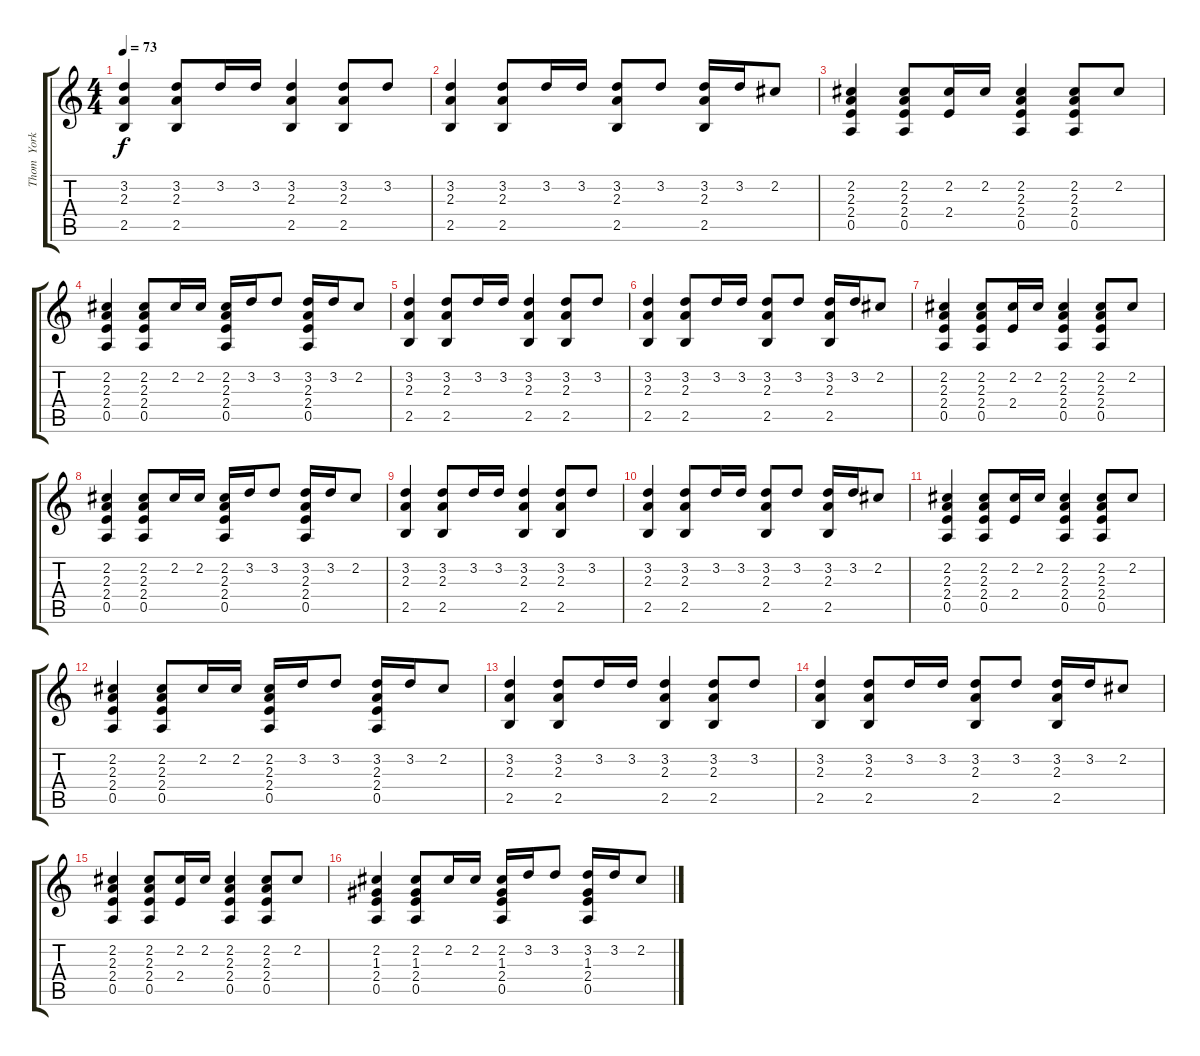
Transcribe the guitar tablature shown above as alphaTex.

\track ("Thom  Yorke - Acoustic Guitar" "Thom  York") {instrument acousticguitarsteel}
\staff {score tabs}
\tuning (E4 B3 G3 D3 A2 E2) {hide}
\ts (4 4)
\tempo 73
\clef g2
\ks c
(3.2 2.3 2.5).4{dy f} (3.2 2.3 2.5).8 3.2.16 3.2.16 (3.2 2.3 2.5).4 (3.2 2.3 2.5).8 3.2.8 |
(3.2 2.3 2.5).4 (3.2 2.3 2.5).8 3.2.16 3.2.16 (3.2 2.3 2.5).8 3.2.8 (3.2 2.3 2.5).16 3.2.16 2.2.8 |
(2.2 2.3 2.4 0.5).4 (2.2 2.3 2.4 0.5).8 (2.2 2.4).16 2.2.16 (2.2 2.3 2.4 0.5).4 (2.2 2.3 2.4 0.5).8 2.2.8 |
(2.2 2.3 2.4 0.5).4 (2.2 2.3 2.4 0.5).8 2.2.16 2.2.16 (2.2 2.3 2.4 0.5).16 3.2.16 3.2.8 (3.2 2.3 2.4 0.5).16 3.2.16 2.2.8 |
(3.2 2.3 2.5).4 (3.2 2.3 2.5).8 3.2.16 3.2.16 (3.2 2.3 2.5).4 (3.2 2.3 2.5).8 3.2.8 |
(3.2 2.3 2.5).4 (3.2 2.3 2.5).8 3.2.16 3.2.16 (3.2 2.3 2.5).8 3.2.8 (3.2 2.3 2.5).16 3.2.16 2.2.8 |
(2.2 2.3 2.4 0.5).4 (2.2 2.3 2.4 0.5).8 (2.2 2.4).16 2.2.16 (2.2 2.3 2.4 0.5).4 (2.2 2.3 2.4 0.5).8 2.2.8 |
(2.2 2.3 2.4 0.5).4 (2.2 2.3 2.4 0.5).8 2.2.16{volume 12} 2.2.16{volume 12} (2.2 2.3 2.4 0.5).16{volume 12} 3.2.16{volume 13} 3.2.8{volume 13} (3.2 2.3 2.4 0.5).16{volume 14} 3.2.16{volume 14} 2.2.8{volume 16} |
(3.2 2.3 2.5).4{volume 16} (3.2 2.3 2.5).8 3.2.16 3.2.16 (3.2 2.3 2.5).4 (3.2 2.3 2.5).8 3.2.8 |
(3.2 2.3 2.5).4 (3.2 2.3 2.5).8 3.2.16 3.2.16 (3.2 2.3 2.5).8 3.2.8 (3.2 2.3 2.5).16 3.2.16 2.2.8 |
(2.2 2.3 2.4 0.5).4 (2.2 2.3 2.4 0.5).8 (2.2 2.4).16 2.2.16 (2.2 2.3 2.4 0.5).4 (2.2 2.3 2.4 0.5).8 2.2.8 |
(2.2 2.3 2.4 0.5).4 (2.2 2.3 2.4 0.5).8 2.2.16 2.2.16 (2.2 2.3 2.4 0.5).16 3.2.16 3.2.8 (3.2 2.3 2.4 0.5).16 3.2.16 2.2.8 |
(3.2 2.3 2.5).4 (3.2 2.3 2.5).8 3.2.16 3.2.16 (3.2 2.3 2.5).4 (3.2 2.3 2.5).8 3.2.8 |
(3.2 2.3 2.5).4 (3.2 2.3 2.5).8 3.2.16 3.2.16 (3.2 2.3 2.5).8 3.2.8 (3.2 2.3 2.5).16 3.2.16 2.2.8 |
(2.2 2.3 2.4 0.5).4 (2.2 2.3 2.4 0.5).8 (2.2 2.4).16 2.2.16 (2.2 2.3 2.4 0.5).4 (2.2 2.3 2.4 0.5).8 2.2.8 |
(2.2 1.3 2.4 0.5).4 (2.2 1.3 2.4 0.5).8 2.2.16{volume 12} 2.2.16{volume 12} (2.2 1.3 2.4 0.5).16{volume 12} 3.2.16{volume 13} 3.2.8{volume 13} (3.2 1.3 2.4 0.5).16{volume 14} 3.2.16{volume 14} 2.2.8{volume 16}
